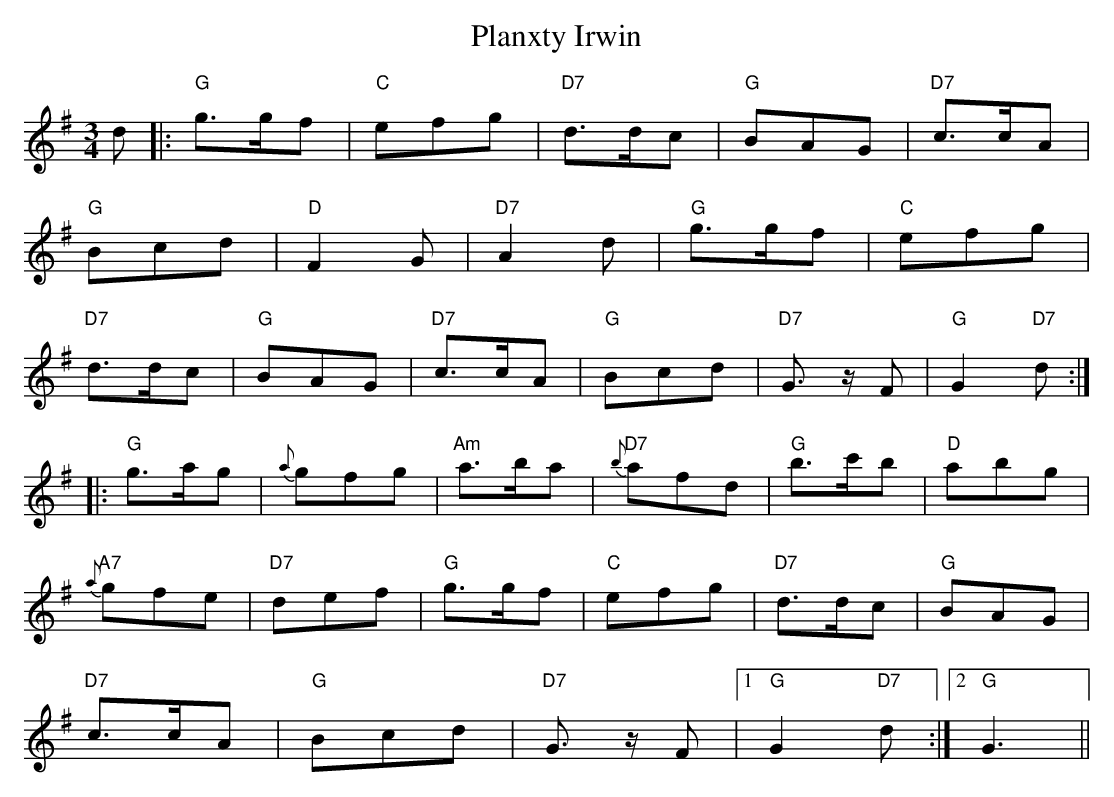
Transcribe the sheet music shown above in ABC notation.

X:1
T: Planxty Irwin
M: 3/4
L: 1/8
K: Gmaj
[M:3/4]d|:"G"g>gf|"C"efg|"D7"d>dc|"G"BAG|"D7"c>cA|
"G"Bcd|"D"F2G|"D7"A2d|"G"g>gf|"C"efg|
"D7"d>dc|"G"BAG|"D7"c>cA|"G"Bcd|"D7"G>z F|"G"G2"D7"d:|
|:"G"g>ag|{a}gfg|"Am"a>ba|"D7"{b}afd|"G"b>c'b|"D"abg|
"A7"{a}gfe|"D7"def|"G"g>gf|"C"efg|"D7"d>dc|"G"BAG|
"D7"c>cA|"G"Bcd|"D7"G>z F|1 "G"G2"D7"d:|2 "G"G3||
